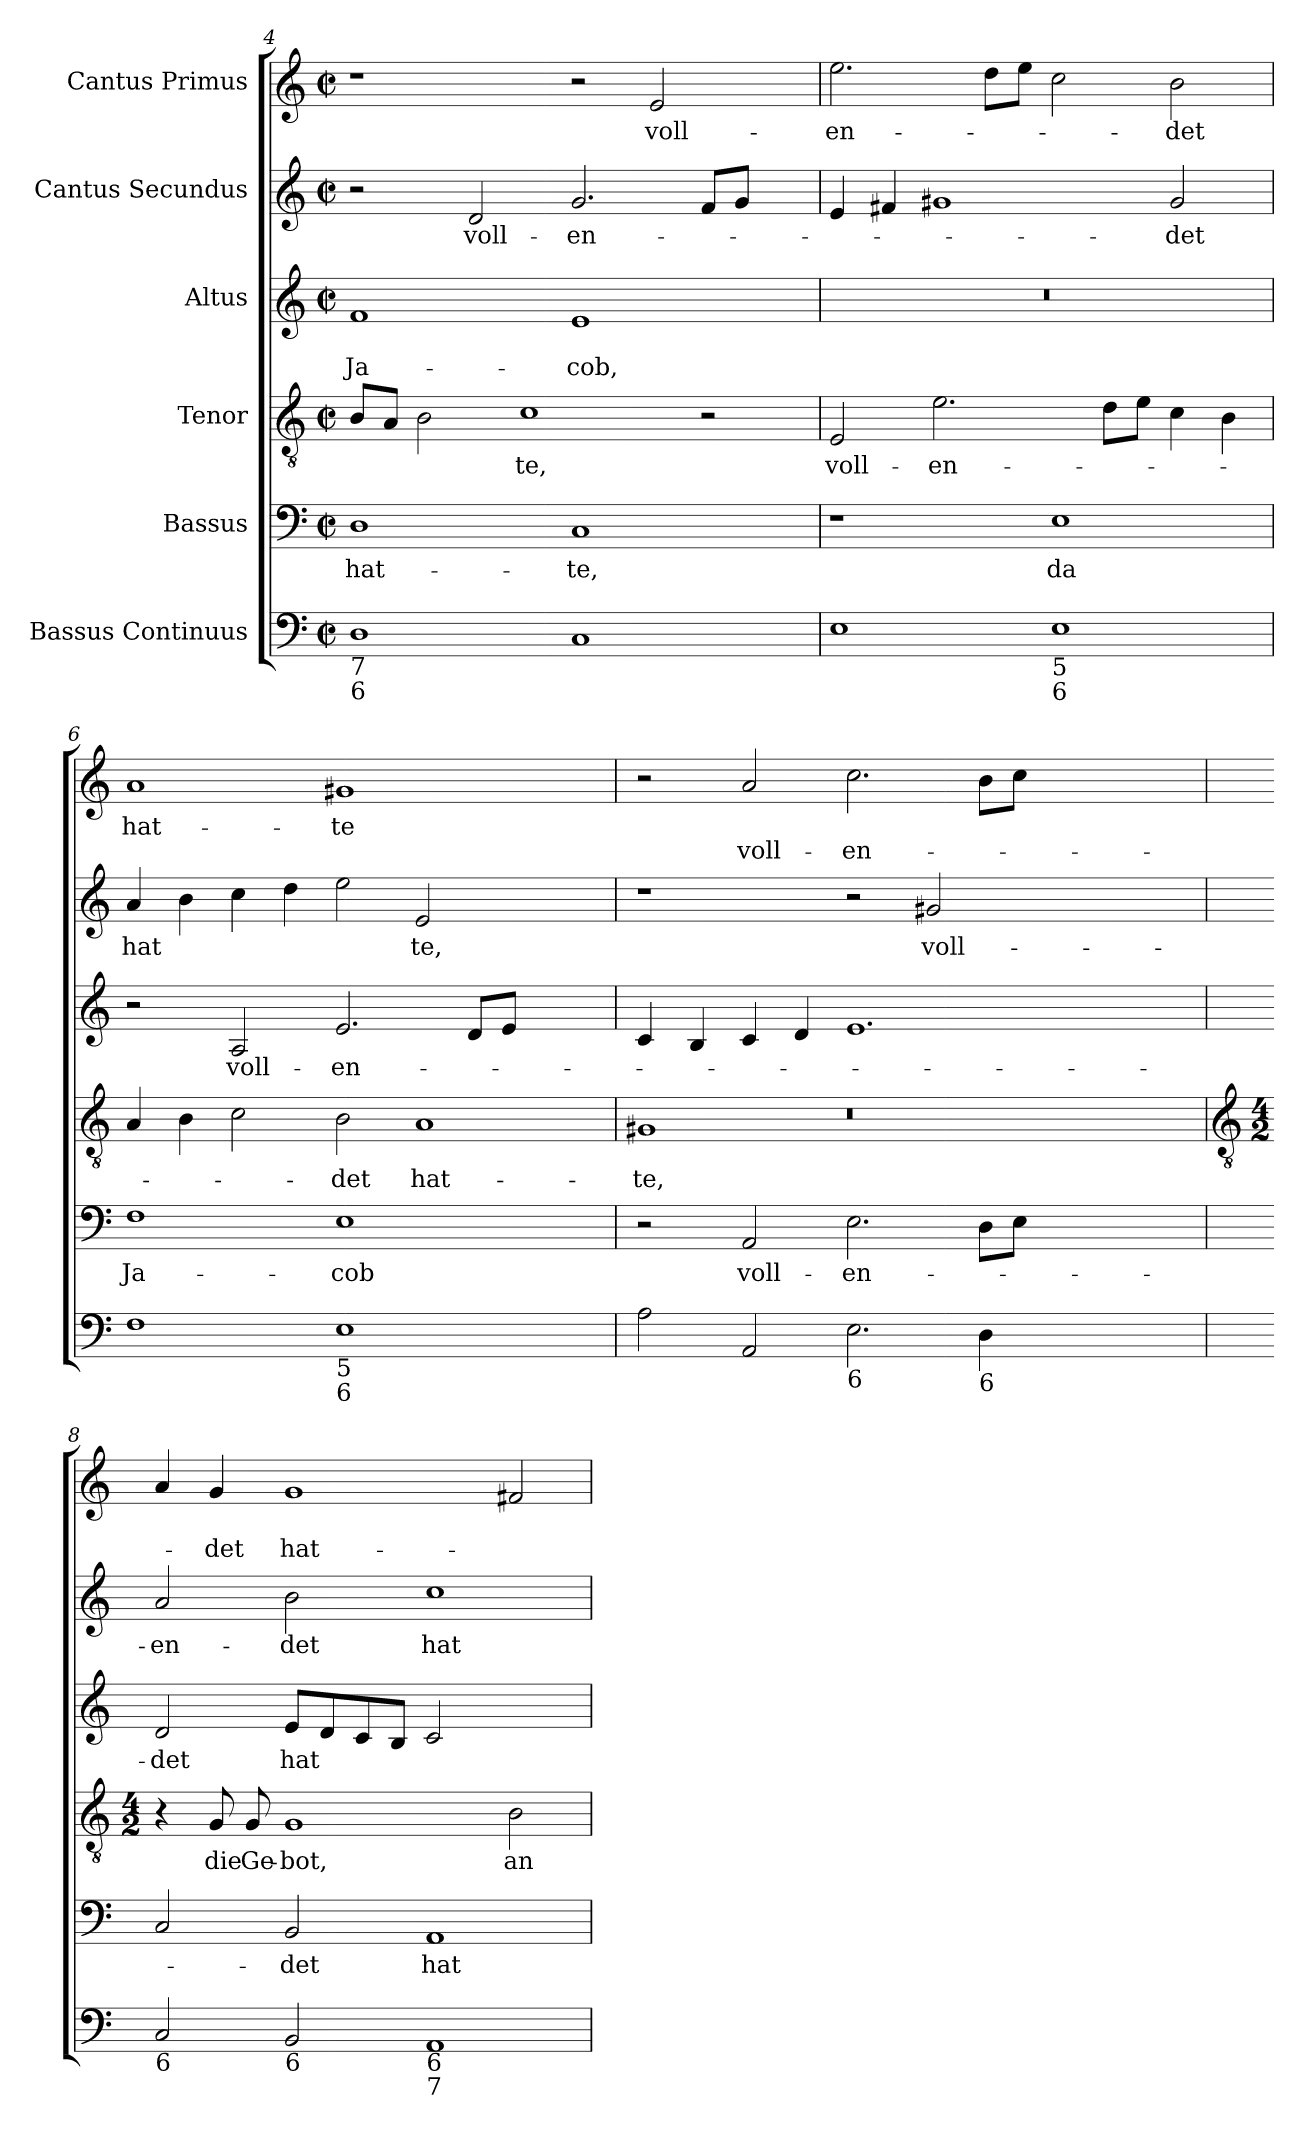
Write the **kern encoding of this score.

**kern	**kern	**text	**kern	**text	**kern	**text	**text	**kern	**text	**kern	**text	**text
*part6	*part5	*part5	*part4	*part4	*part3	*part3	*part3	*part2	*part2	*part1	*part1	*part1
*staff6	*staff5	*staff5	*staff4	*staff4	*staff3	*staff3	*staff3	*staff2	*staff2	*staff1	*staff1	*staff1
*I"Bassus Continuus	*I"Bassus	*	*I"Tenor	*	*I"Altus	*	*	*I"Cantus Secundus	*	*I"Cantus Primus	*	*
*clefF4	*clefF4	*	*clefGv2	*	*clefG2	*	*	*clefG2	*	*clefG2	*	*
*k[]	*k[]	*	*k[]	*	*k[]	*	*	*k[]	*	*k[]	*	*
*C:	*C:	*	*C:	*	*C:	*	*	*C:	*	*C:	*	*
*M4/2	*M4/2	*	*M4/2	*	*M4/2	*	*	*M4/2	*	*M4/2	*	*
*met(c|)	*met(c|)	*	*met(c|)	*	*met(c|)	*	*	*met(c|)	*	*met(c|)	*	*
=4A	=4A	=4A	=4A	=4A	=4A	=4A	=4A	=4A	=4A	=4A	=4A	=4A
!LO:TX:b:t=7	!	!	!	!	!	!	!	!	!	!	!	!
!LO:TX:b:t=6	!	!	!	!	!	!	!	!	!	!	!	!
!	!	!LO:LY:b	!	!	!	!	!LO:LY:b	!	!	!	!	!
1D	1D	hat-	8BL	.	1f	.	Ja-	2r	.	1r	.	.
.	.	.	8AJ	.	.	.	.	.	.	.	.	.
.	.	.	2B	.	.	.	.	.	.	.	.	.
!	!	!	!	!	!	!	!	!	!LO:LY:b	!	!	!
.	.	.	.	.	.	.	.	2d	voll-	.	.	.
!	!	!	!	!LO:LY:b	!	!	!	!	!	!	!	!
.	.	.	1c	te,	.	.	.	.	.	.	.	.
!	!	!LO:LY:b	!	!	!	!	!LO:LY:b	!	!LO:LY:b	!	!	!
1C	1C	-te,	.	.	1e	.	-cob,	2.g	-en-	2r	.	.
!	!	!	!	!	!	!	!	!	!	!	!LO:LY:b	!
.	.	.	.	.	.	.	.	.	.	2e	voll-	.
.	.	.	2r	.	.	.	.	8fL	.	.	.	.
.	.	.	.	.	.	.	.	8gJ	.	.	.	.
4ryy	4ryy	.	.	.	4ryy	.	.	4ryy	.	4ryy	.	.
=5A	=5A	=5A	=5A	=5A	=5A	=5A	=5A	=5A	=5A	=5A	=5A	=5A
!	!	!	!	!LO:LY:b	!	!	!	!	!	!	!LO:LY:b	!
1E	1r	.	2E	voll-	0r	.	.	4e	.	2.ee	-en-	.
.	.	.	.	.	.	.	.	4f#X	.	.	.	.
!	!	!	!	!LO:LY:b	!	!	!	!	!	!	!	!
.	.	.	2.e	-en-	.	.	.	1g#X	.	.	.	.
.	.	.	.	.	.	.	.	.	.	8ddL	.	.
.	.	.	.	.	.	.	.	.	.	8eeJ	.	.
!LO:TX:b:t=5	!	!	!	!	!	!	!	!	!	!	!	!
!LO:TX:b:t=6	!	!	!	!	!	!	!	!	!	!	!	!
!	!	!LO:LY:b	!	!	!	!	!	!	!	!	!	!
1E	1E	da	.	.	.	.	.	.	.	2cc	.	.
.	.	.	8dL	.	.	.	.	.	.	.	.	.
.	.	.	8eJ	.	.	.	.	.	.	.	.	.
!	!	!	!	!	!	!	!	!	!LO:LY:b	!	!LO:LY:b	!
.	.	.	4c	.	.	.	.	2g#	-det	2b	-det	.
.	.	.	4B	.	.	.	.	.	.	.	.	.
=6A	=6A	=6A	=6A	=6A	=6A	=6A	=6A	=6A	=6A	=6A	=6A	=6A
!	!	!LO:LY:b	!	!	!	!	!	!	!LO:LY:b	!	!LO:LY:b	!
1F	1F	Ja-	4A	.	2r	.	.	4a	hat	1a	hat-	.
.	.	.	4B	.	.	.	.	4b	.	.	.	.
!	!	!	!	!	!	!LO:LY:b	!	!	!	!	!	!
.	.	.	2c	.	2A	voll-	.	4cc	.	.	.	.
.	.	.	.	.	.	.	.	4dd	.	.	.	.
!LO:TX:b:t=5	!	!	!	!	!	!	!	!	!	!	!	!
!LO:TX:b:t=6	!	!	!	!	!	!	!	!	!	!	!	!
!	!	!LO:LY:b	!	!LO:LY:b	!	!LO:LY:b	!	!	!	!	!LO:LY:b	!
1E	1E	-cob	2B	-det	2.e	-en-	.	2ee	.	1g#X	-te	.
!	!	!	!	!LO:LY:b	!	!	!	!	!LO:LY:b	!	!	!
.	.	.	1A	hat-	.	.	.	2e	te,	.	.	.
.	.	.	.	.	8dL	.	.	.	.	.	.	.
.	.	.	.	.	8eJ	.	.	.	.	.	.	.
2ryy	2ryy	.	.	.	2ryy	.	.	2ryy	.	2ryy	.	.
=7A	=7A	=7A	=7A	=7A	=7A	=7A	=7A	=7A	=7A	=7A	=7A	=7A
!	!	!	!	!LO:LY:b	!	!	!	!	!	!	!	!
2A	2r	.	1G#X	-te,	4c	.	.	1r	.	2r	.	.
.	.	.	.	.	4B	.	.	.	.	.	.	.
!	!	!LO:LY:b	!	!	!	!	!	!	!	!	!	!LO:LY:b
2AA	2AA	voll-	.	.	4c	.	.	.	.	2a	.	voll-
.	.	.	.	.	4d	.	.	.	.	.	.	.
!LO:TX:b:t=6	!	!	!	!	!	!	!	!	!	!	!	!
!	!	!LO:LY:b	!	!	!	!	!	!	!	!	!	!LO:LY:b
2.E	2.E	-en-	0r	.	1.e	.	.	2r	.	2.cc	.	-en-
!	!	!	!	!	!	!	!	!	!LO:LY:b	!	!	!
.	.	.	.	.	.	.	.	2g#X	voll-	.	.	.
!LO:TX:b:t=6	!	!	!	!	!	!	!	!	!	!	!	!
4D	8DL	.	.	.	.	.	.	.	.	8bL	.	.
.	8EJ	.	.	.	.	.	.	.	.	8ccJ	.	.
1ryy	1ryy	.	.	.	.	.	.	1ryy	.	1ryy	.	.
.	.	.	.	.	2ryy	.	.	.	.	.	.	.
!!LO:LB:g=z
=8A	=8A	=8A	=8A	=8A	=8A	=8A	=8A	=8A	=8A	=8A	=8A	=8A
*	*	*	*clefGv2	*	*	*	*	*	*	*	*	*
*	*	*	*M4/2	*	*	*	*	*	*	*	*	*
!LO:TX:b:t=6	!	!	!	!	!	!	!	!	!	!	!	!
!	!	!	!	!	!	!LO:LY:b	!	!	!LO:LY:b	!	!	!
2C	2C	.	4r	.	2d	-det	.	2a	-en-	4a	.	.
!	!	!	!	!LO:LY:b	!	!	!	!	!	!	!	!LO:LY:b
.	.	.	8G	die	.	.	.	.	.	4g	.	-det
!	!	!	!	!LO:LY:b	!	!	!	!	!	!	!	!
.	.	.	8G	Ge-	.	.	.	.	.	.	.	.
!LO:TX:b:t=6	!	!	!	!	!	!	!	!	!	!	!	!
!	!	!LO:LY:b	!	!LO:LY:b	!	!LO:LY:b	!	!	!LO:LY:b	!	!	!LO:LY:b
2BB	2BB	-det	1G	-bot,	8eL	hat	.	2b	-det	1g	.	hat-
.	.	.	.	.	8d	.	.	.	.	.	.	.
.	.	.	.	.	8c	.	.	.	.	.	.	.
.	.	.	.	.	8BJ	.	.	.	.	.	.	.
!LO:TX:b:t=6	!	!	!	!	!	!	!	!	!	!	!	!
!LO:TX:b:t=7	!	!	!	!	!	!	!	!	!	!	!	!
!	!	!LO:LY:b	!	!	!	!	!	!	!LO:LY:b	!	!	!
1AA	1AA	hat-	.	.	2c	.	.	1cc	hat-	.	.	.
!	!	!	!	!LO:LY:b	!	!	!	!	!	!	!	!
.	.	.	2B	an	2ryy	.	.	.	.	2f#X	.	.
=	=	=	=	=	=	=	=	=	=	=	=	=
*-	*-	*-	*-	*-	*-	*-	*-	*-	*-	*-	*-	*-
